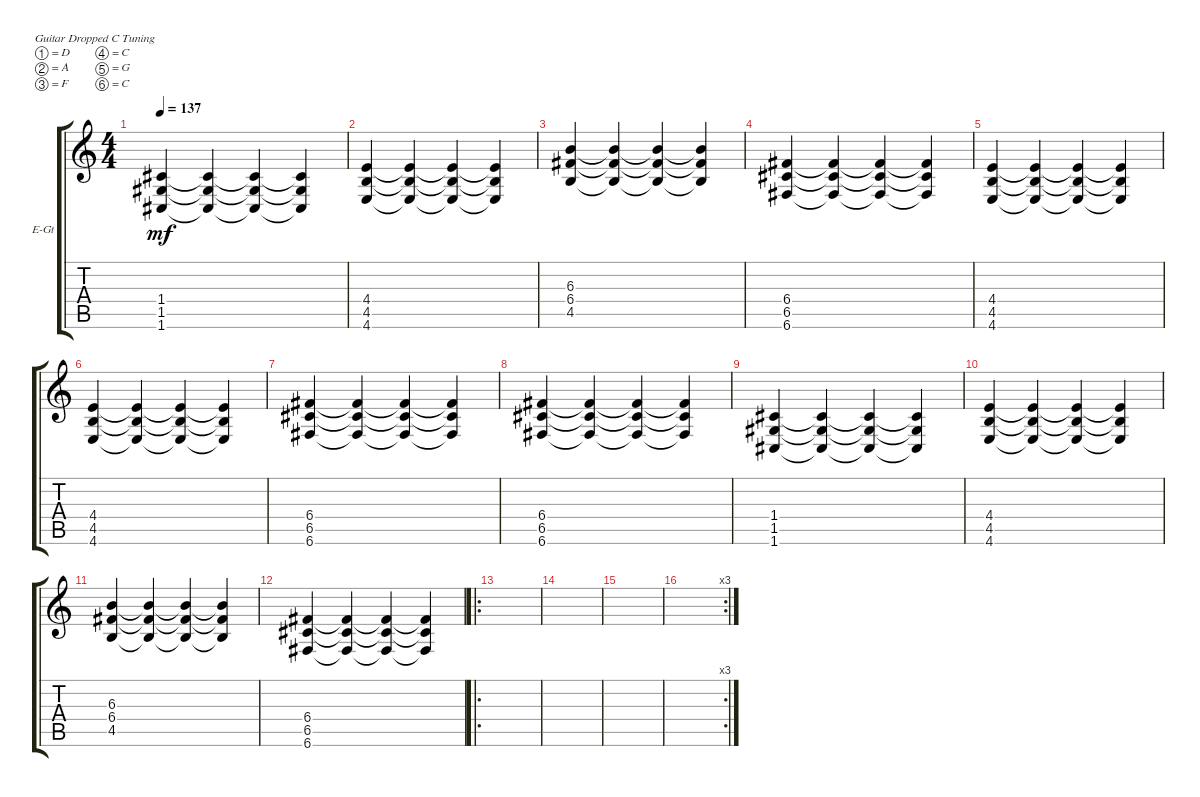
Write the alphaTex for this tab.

\defaultSystemsLayout 4
\bracketExtendMode groupsimilarinstruments
\firstSystemTrackNameOrientation horizontal
\otherSystemsTrackNameOrientation horizontal
\track ("Electric Guitar" "E-Gt") {instrument overdrivenguitar}
\staff {score tabs}
\tuning (D4 A3 F3 C3 G2 C2)
\ts (4 4)
\tempo 137
\clef g2
\ks c
(1.6 1.5 1.4).4{dy mf} (1.4{t} 1.5{t} 1.6{t}).4 (1.6{t} 1.5{t} 1.4{t}).4 (1.4{t} 1.5{t} 1.6{t}).4 |
(4.6 4.5 4.4).4 (4.5{t} 4.4{t} 4.6{t}).4 (4.6{t} 4.5{t} 4.4{t}).4 (4.4{t} 4.5{t} 4.6{t}).4 |
(4.5 6.4 6.3).4 (4.5{t} 6.4{t} 6.3{t}).4 (6.3{t} 6.4{t} 4.5{t}).4 (6.3{t} 6.4{t} 4.5{t}).4 |
(6.6 6.5 6.4).4 (6.5{t} 6.4{t} 6.6{t}).4 (6.5{t} 6.4{t} 6.6{t}).4 (6.5{t} 6.4{t} 6.6{t}).4 |
(4.6 4.5 4.4).4 (4.5{t} 4.4{t} 4.6{t}).4 (4.6{t} 4.5{t} 4.4{t}).4 (4.4{t} 4.5{t} 4.6{t}).4 |
(4.6 4.5 4.4).4 (4.5{t} 4.4{t} 4.6{t}).4 (4.6{t} 4.5{t} 4.4{t}).4 (4.4{t} 4.5{t} 4.6{t}).4 |
(6.6 6.5 6.4).4 (6.5{t} 6.4{t} 6.6{t}).4 (6.5{t} 6.4{t} 6.6{t}).4 (6.5{t} 6.4{t} 6.6{t}).4 |
(6.6 6.5 6.4).4 (6.5{t} 6.4{t} 6.6{t}).4 (6.5{t} 6.4{t} 6.6{t}).4 (6.5{t} 6.4{t} 6.6{t}).4 |
(1.6 1.5 1.4).4 (1.4{t} 1.5{t} 1.6{t}).4 (1.6{t} 1.5{t} 1.4{t}).4 (1.4{t} 1.5{t} 1.6{t}).4 |
(4.6 4.5 4.4).4 (4.5{t} 4.4{t} 4.6{t}).4 (4.6{t} 4.5{t} 4.4{t}).4 (4.4{t} 4.5{t} 4.6{t}).4 |
(4.5 6.4 6.3).4 (4.5{t} 6.4{t} 6.3{t}).4 (6.3{t} 6.4{t} 4.5{t}).4 (6.3{t} 6.4{t} 4.5{t}).4 |
(6.6 6.5 6.4).4 (6.5{t} 6.4{t} 6.6{t}).4 (6.5{t} 6.4{t} 6.6{t}).4 (6.5{t} 6.4{t} 6.6{t}).4 |
\ro
|
|
|
\rc 3
